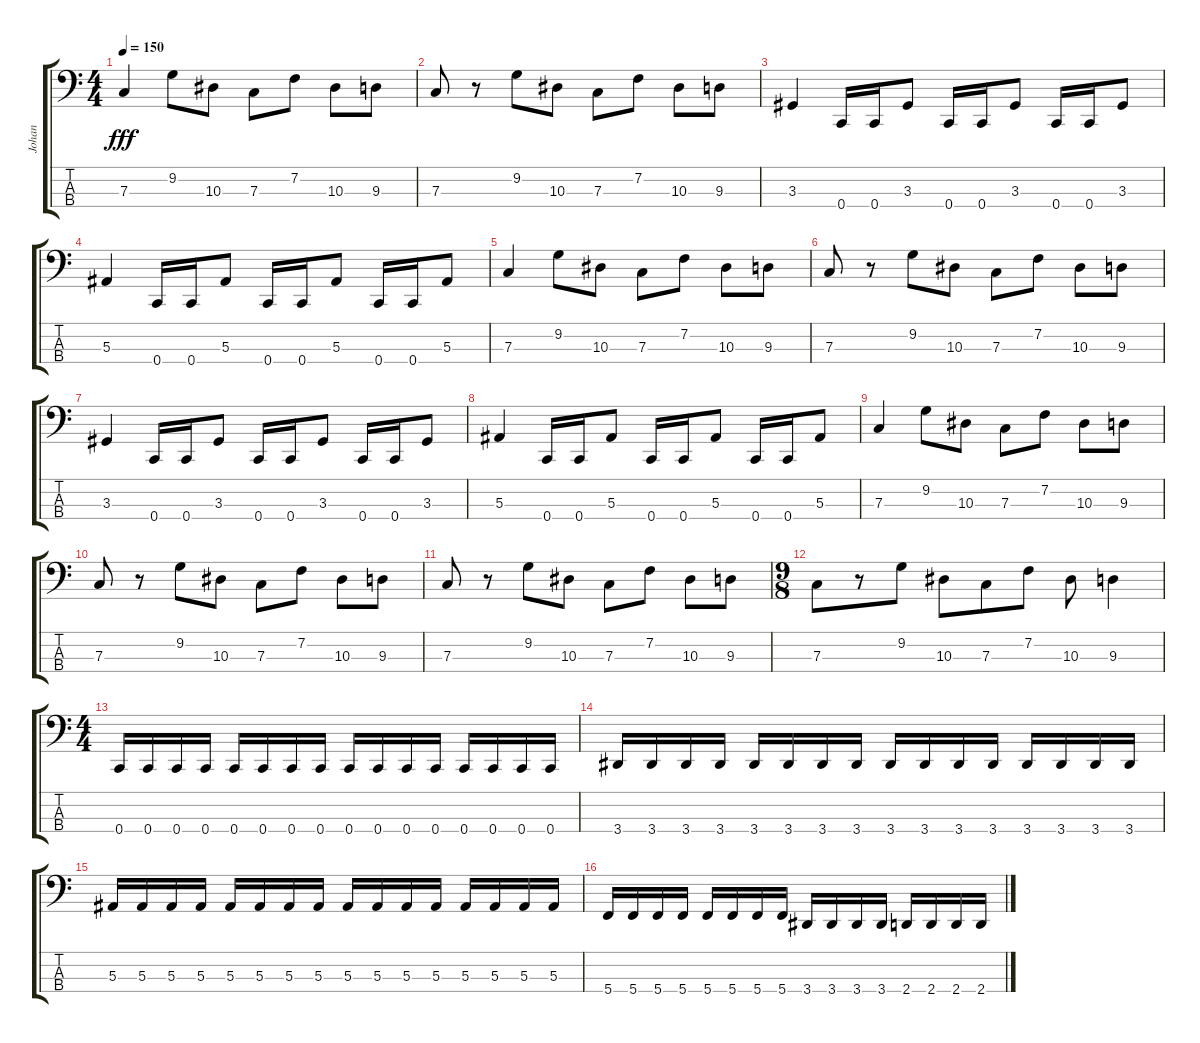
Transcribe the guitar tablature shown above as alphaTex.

\track ("Johan" "Johan") {instrument electricbasspick}
\staff {score tabs}
\tuning (Eb2 Bb1 F1 C1) {hide}
\ts (4 4)
\tempo 150
\clef f4
\ks c
7.3.4{dy fff} 9.2.8 10.3.8 7.3.8 7.2.8 10.3.8 9.3.8 |
7.3.8 r.8 9.2.8 10.3.8 7.3.8 7.2.8 10.3.8 9.3.8 |
3.3.4 0.4.16 0.4.16 3.3.8 0.4.16 0.4.16 3.3.8 0.4.16 0.4.16 3.3.8 |
5.3.4 0.4.16 0.4.16 5.3.8 0.4.16 0.4.16 5.3.8 0.4.16 0.4.16 5.3.8 |
7.3.4 9.2.8 10.3.8 7.3.8 7.2.8 10.3.8 9.3.8 |
7.3.8 r.8 9.2.8 10.3.8 7.3.8 7.2.8 10.3.8 9.3.8 |
3.3.4 0.4.16 0.4.16 3.3.8 0.4.16 0.4.16 3.3.8 0.4.16 0.4.16 3.3.8 |
5.3.4 0.4.16 0.4.16 5.3.8 0.4.16 0.4.16 5.3.8 0.4.16 0.4.16 5.3.8 |
7.3.4 9.2.8 10.3.8 7.3.8 7.2.8 10.3.8 9.3.8 |
7.3.8 r.8 9.2.8 10.3.8 7.3.8 7.2.8 10.3.8 9.3.8 |
7.3.8 r.8 9.2.8 10.3.8 7.3.8 7.2.8 10.3.8 9.3.8 |
\ts (9 8)
7.3.8 r.8 9.2.8 10.3.8 7.3.8 7.2.8 10.3.8 9.3.4 |
\ts (4 4)
0.4.16 0.4.16 0.4.16 0.4.16 0.4.16 0.4.16 0.4.16 0.4.16 0.4.16 0.4.16 0.4.16 0.4.16 0.4.16 0.4.16 0.4.16 0.4.16 |
3.4.16 3.4.16 3.4.16 3.4.16 3.4.16 3.4.16 3.4.16 3.4.16 3.4.16 3.4.16 3.4.16 3.4.16 3.4.16 3.4.16 3.4.16 3.4.16 |
5.3.16 5.3.16 5.3.16 5.3.16 5.3.16 5.3.16 5.3.16 5.3.16 5.3.16 5.3.16 5.3.16 5.3.16 5.3.16 5.3.16 5.3.16 5.3.16 |
5.4.16 5.4.16 5.4.16 5.4.16 5.4.16 5.4.16 5.4.16 5.4.16 3.4.16 3.4.16 3.4.16 3.4.16 2.4.16 2.4.16 2.4.16 2.4.16
